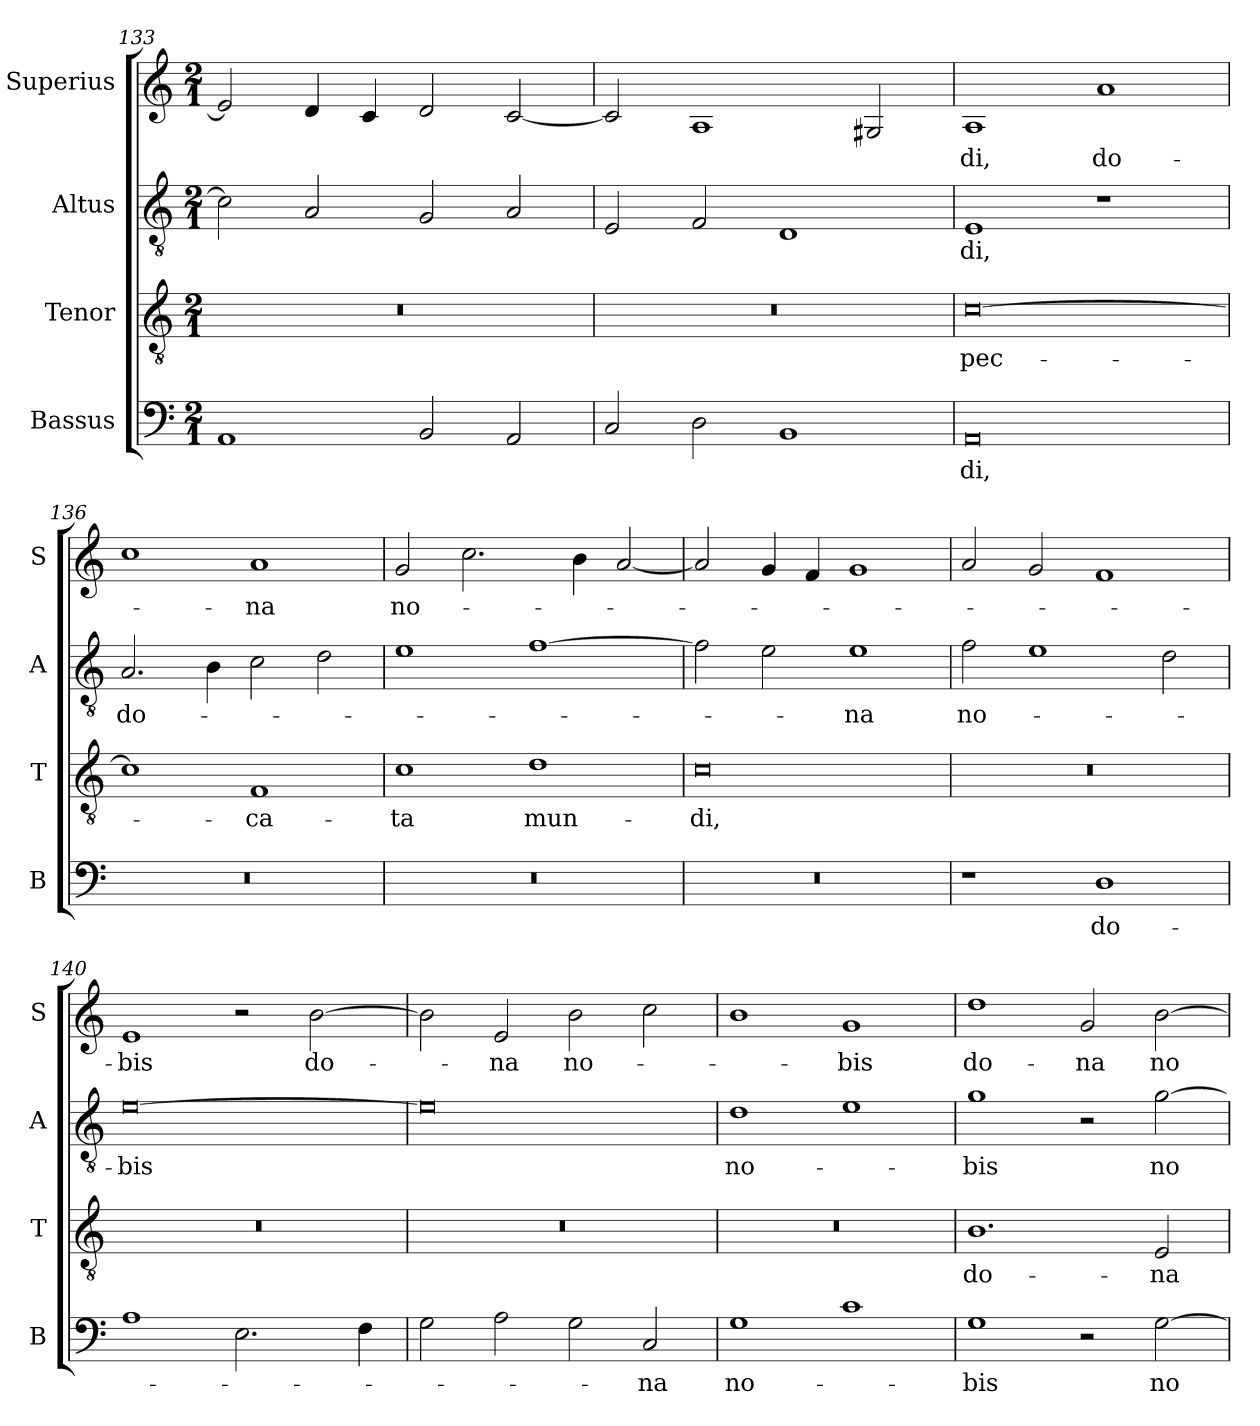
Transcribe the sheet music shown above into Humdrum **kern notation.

**kern	**text	**kern	**text	**kern	**text	**kern	**text
*part4	*part4	*part3	*part3	*part2	*part2	*part1	*part1
*staff4	*staff4	*staff3	*staff3	*staff2	*staff2	*staff1	*staff1
*I"Bassus	*	*I"Tenor	*	*I"Altus	*	*I"Superius	*
*I'B	*	*I'T	*	*I'A	*	*I'S	*
*clefF4	*	*clefGv2	*	*clefGv2	*	*clefG2	*
*k[]	*	*k[]	*	*k[]	*	*k[]	*
*M2/1	*	*M2/1	*	*M2/1	*	*M2/1	*
=133	=133	=133	=133	=133	=133	=133	=133
1AA	.	0r	.	2c\]	.	2e/]	.
.	.	.	.	2A/	.	4d/	.
.	.	.	.	.	.	4c/	.
2BB/	.	.	.	2G/	.	2d/	.
2AA/	.	.	.	2A/	.	[2c/	.
=134	=134	=134	=134	=134	=134	=134	=134
2C/	.	0r	.	2E/	.	2c/]	.
2D\	.	.	.	2F/	.	1A	.
1BB	.	.	.	1D	.	.	.
.	.	.	.	.	.	2G#X/	.
=135	=135	=135	=135	=135	=135	=135	=135
0AA	-di,	[0c	pec-	1E	-di,	1A	-di,
.	.	.	.	1r	.	1a	do-
=136	=136	=136	=136	=136	=136	=136	=136
0r	.	1c]	.	2.A/	do-	1cc	.
.	.	.	.	4B\	.	.	.
.	.	1F	-ca-	2c\	.	1a	-na
.	.	.	.	2d\	.	.	.
=137	=137	=137	=137	=137	=137	=137	=137
0r	.	1c	-ta	1e	.	2g/	no-
.	.	.	.	.	.	2.cc\	.
.	.	1d	mun-	[1f	.	.	.
.	.	.	.	.	.	4b\	.
.	.	.	.	.	.	[2a/	.
=138	=138	=138	=138	=138	=138	=138	=138
0r	.	0c	-di,	2f\]	.	2a/]	.
.	.	.	.	2e\	.	4g/	.
.	.	.	.	.	.	4f/	.
.	.	.	.	1e	-na	1g	.
=139	=139	=139	=139	=139	=139	=139	=139
1r	.	0r	.	2f\	no-	2a/	.
.	.	.	.	1e	.	2g/	.
1D	do-	.	.	.	.	1f	.
.	.	.	.	2d\	.	.	.
=140	=140	=140	=140	=140	=140	=140	=140
1A	.	0r	.	[0e	-bis	1e	-bis
2.E\	.	.	.	.	.	2r	.
.	.	.	.	.	.	[2b\	do-
4F\	.	.	.	.	.	.	.
=141	=141	=141	=141	=141	=141	=141	=141
2G\	.	0r	.	0e]	.	2b\]	.
2A\	.	.	.	.	.	2e/	-na
2G\	.	.	.	.	.	2b\	no-
2C/	-na	.	.	.	.	2cc\	.
=142	=142	=142	=142	=142	=142	=142	=142
1G	no-	0r	.	1d	no-	1b	.
1c	.	.	.	1e	.	1g	-bis
=143	=143	=143	=143	=143	=143	=143	=143
1G	-bis	1.B	do-	1g	-bis	1dd	do-
2r	.	.	.	2r	.	2g/	-na
[2G\	no-	2E/	-na	[2g\	no-	[2b\	no-
=	=	=	=	=	=	=	=
*-	*-	*-	*-	*-	*-	*-	*-
